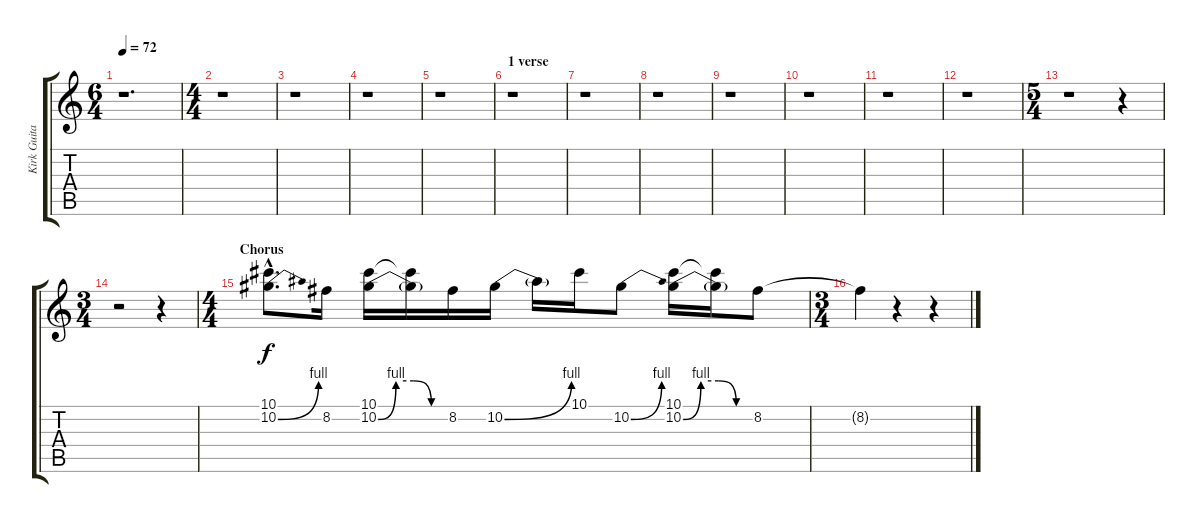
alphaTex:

\track ("Kirk Guitar" "Kirk Guita") {instrument electricguitarjazz}
\staff {score tabs}
\tuning (Eb4 Bb3 Gb3 Db3 Ab2 Eb2) {hide}
\ts (6 4)
\tempo 72
\clef g2
\ks c
r.1{d dy f instrument electricguitarjazz} |
\ts (4 4)
r.1 |
r.1 |
r.1 |
r.1 |
\section ("" "1 verse")
r.1 |
r.1 |
r.1 |
r.1 |
r.1 |
r.1 |
r.1 |
\ts (5 4)
r.1 r.4 |
\ts (3 4)
r.2 r.4 |
\ts (4 4)
\section ("" "Chorus")
(10.1{hac} 10.2{be (bend 0 0 60 4) hac}).8{d} 8.2.16 (10.1 10.2{be (custom 0 0 15 4 30 4 45 0 60 0)}).16 (10.1{t} 10.2{t}).16 8.2.16 10.2{be (bend 0 0 60 4)}.16 10.2{t}.16 10.1.16 10.2{be (bend 0 0 60 4)}.8 (10.1 10.2{be (custom 0 0 15 4 30 4 45 0 60 0)}).16 (10.1{t} 10.2{t}).16 8.2.8 |
\ts (3 4)
8.2{t}.4 r.4 r.4
